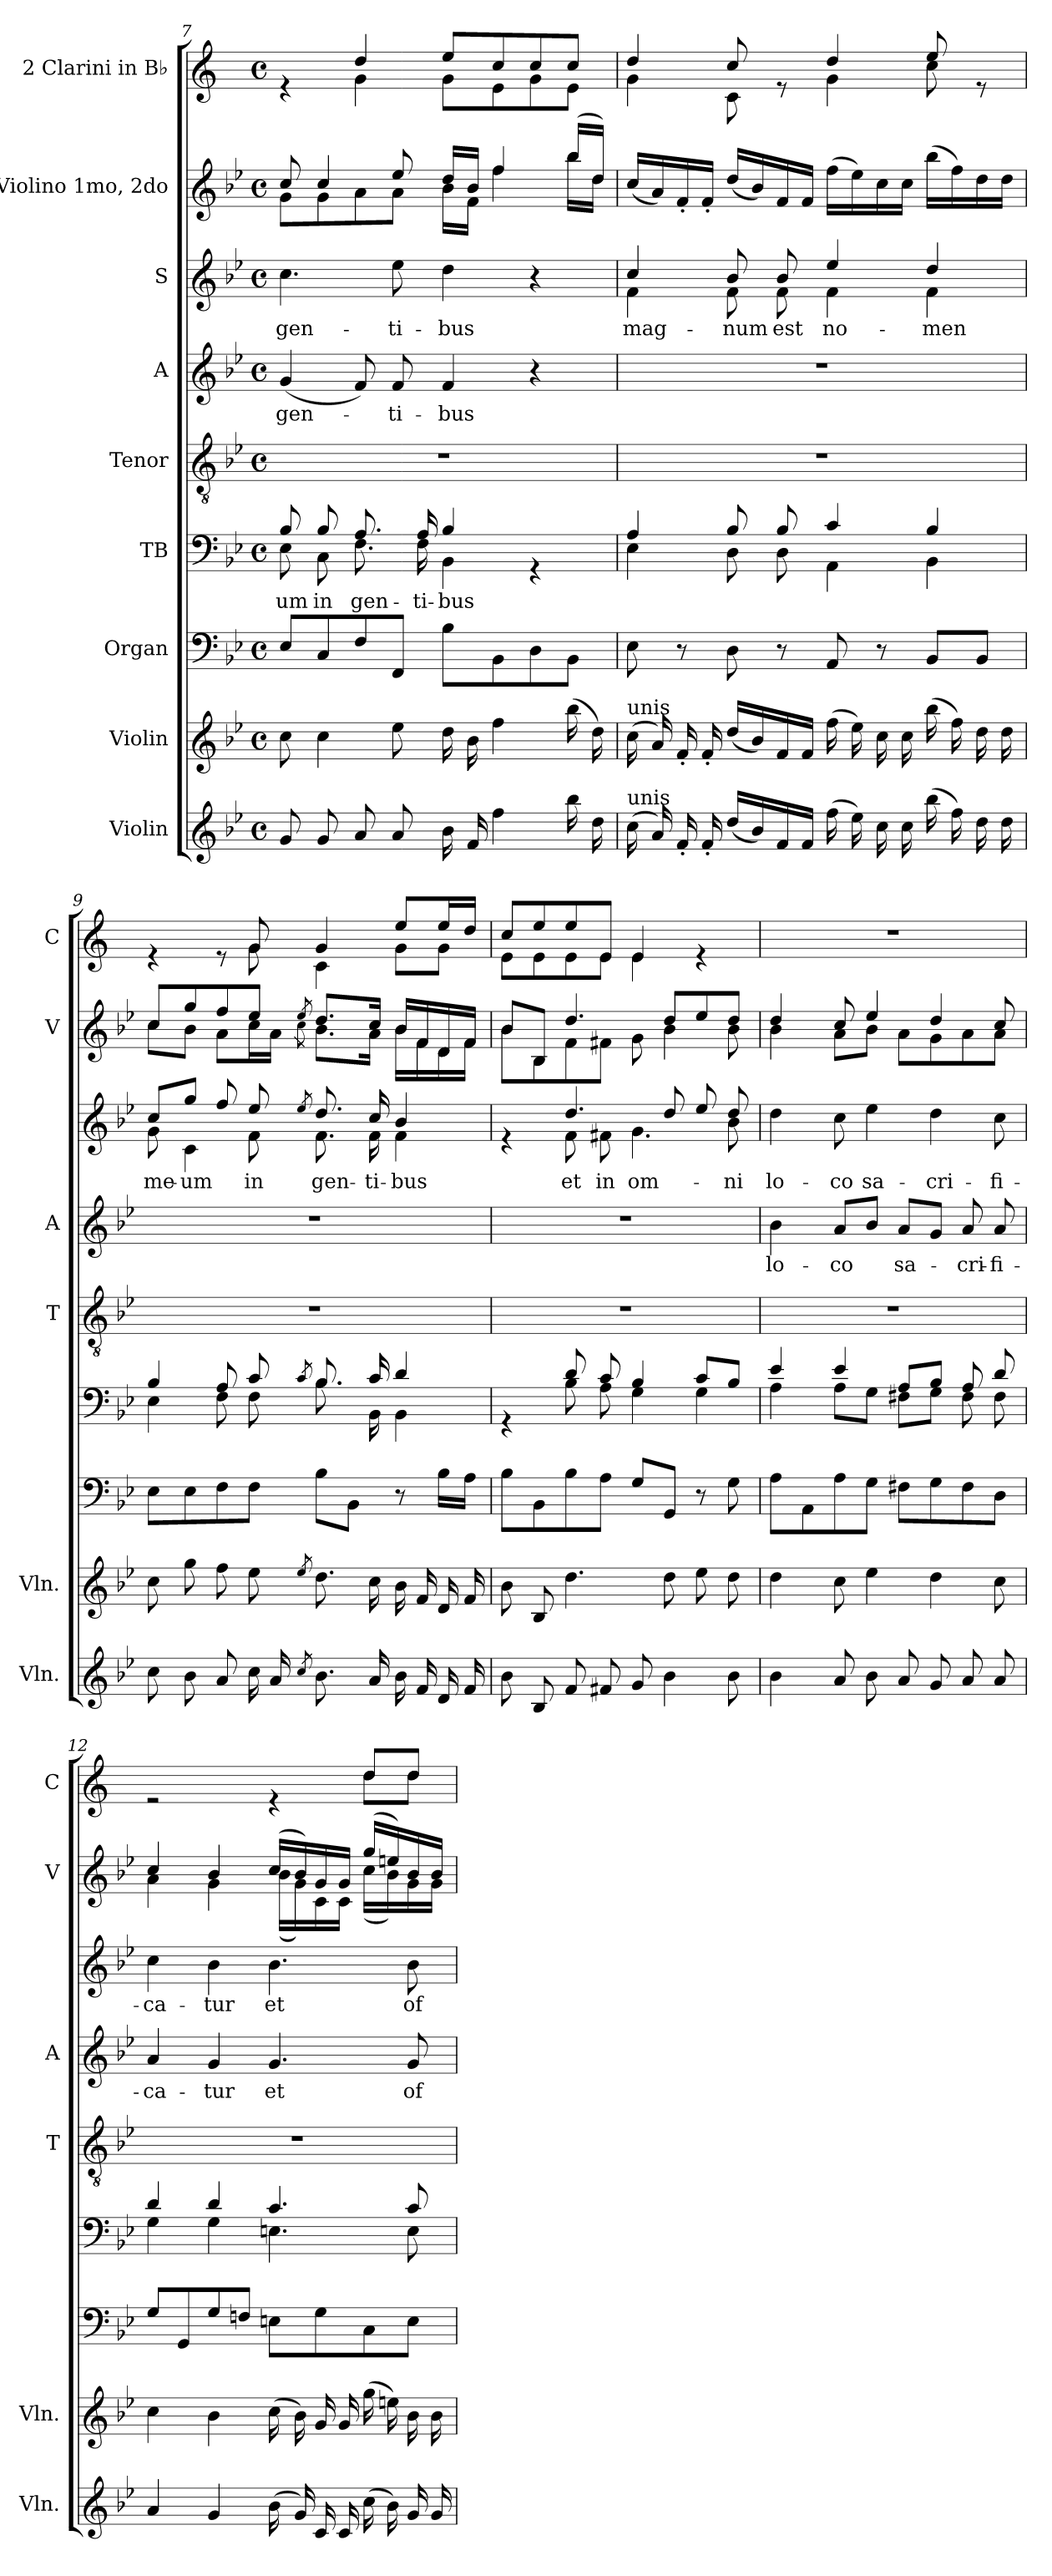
**kern	**kern	**kern	**kern	**text	**kern	**kern	**text	**kern	**text	**kern	**kern
*part9	*part8	*part7	*part6	*part6	*part5	*part4	*part4	*part3	*part3	*part2	*part1
*staff9	*staff8	*staff7	*staff6	*staff6	*staff5	*staff4	*staff4	*staff3	*staff3	*staff2	*staff1
*I"Violin	*I"Violin	*I"Organ	*I"TB	*	*I"Tenor	*I"A	*	*I"S	*	*I"Violino 1mo, 2do	*I"2 Clarini in B♭
*I'Vln.	*I'Vln.	*	*	*	*I'T	*I'A	*	*	*	*I'V	*I'C
*clefG2	*clefG2	*clefF4	*clefF4	*	*clefGv2	*clefG2	*	*clefG2	*	*clefG2	*clefG2
*	*	*	*	*	*	*	*	*	*	*	*ITrd1c2
*k[b-e-]	*k[b-e-]	*k[b-e-]	*k[b-e-]	*	*k[b-e-]	*k[b-e-]	*	*k[b-e-]	*	*k[b-e-]	*k[b-e-]
*M4/4	*M4/4	*M4/4	*M4/4	*	*M4/4	*M4/4	*	*M4/4	*	*M4/4	*M4/4
*met(c)	*met(c)	*met(c)	*met(c)	*	*met(c)	*met(c)	*	*met(c)	*	*met(c)	*met(c)
=7	=7	=7	=7	=7	=7	=7	=7	=7	=7	=7	=7
*	*	*	*^	*	*	*	*	*	*	*	*
!	!	!	!	!	!LO:LY:b	!	!	!LO:LY:b	!	!LO:LY:b	!	!
*	*	*	*	*	*	*	*	*	*	*	*^	*^
8g/	8cc\	8E-/L	8B-/	8E-\	-um	1r	(4g/	gen-	4.cc\	gen-	8cc/	8g\L	4re	4ryy
!	!	!	!	!	!LO:LY:b	!	!	!	!	!	!	!	!	!
8g/	4cc\	8C/	8B-/	8C\	in	.	.	.	.	.	4cc/	8g\	.	.
!	!	!	!	!	!LO:LY:b	!	!	!	!	!	!	!	!	!
8a/	.	8F/	8.A/	8.F\	gen-	.	8f/)	.	.	.	.	8a\	4cc/	4f\
!	!	!	!	!	!	!	!	!LO:LY:b	!	!LO:LY:b	!	!	!	!
8a/	8ee-\	8FF/J	.	.	.	.	8f/	-ti-	8ee-\	-ti-	8ee-/	8a\J	.	.
!	!	!	!	!	!LO:LY:b	!	!	!	!	!	!	!	!	!
.	.	.	16A/	16F\	-ti-	.	.	.	.	.	.	.	.	.
!	!	!	!	!	!LO:LY:b	!	!	!LO:LY:b	!	!LO:LY:b	!	!	!	!
16b-\	16dd\	8B-\L	4B-/	4BB-\	-bus	.	4f/	-bus	4dd\	-bus	16dd/LL	16b-\LL	8dd/L	8f\L
16f/	16b-\	.	.	.	.	.	.	.	.	.	16b-/JJ	16f\JJ	.	.
4ff\	4ff\	8BB-\	.	.	.	.	.	.	.	.	4ff/	4ff\	8b-/	8d\
.	.	8D\	4rGG	4ryy	.	.	4r	.	4r	.	.	.	8b-/	8f\
16bb-\	(16bb-\	8BB-\J	.	.	.	.	.	.	.	.	(16bb-/LL	16bb-\LL	8b-/J	8d\J
16dd\	16dd\)	.	.	.	.	.	.	.	.	.	16dd/JJ)	16dd\JJ	.	.
!!LO:PB:g=z	!!
=8	=8	=8	=8	=8	=8	=8	=8	=8	=8	=8	=8	=8	=8	=8
*	*	*	*	*	*	*	*	*	*^	*	*	*	*	*
!	!	!	!	!	!	!	!	!	!	!	!	!LO:TX:a:t=unis	!	!	!
!	!LO:TX:a:t=unis	!	!	!	!	!	!	!	!	!	!	!	!	!	!
!LO:TX:a:t=unis	!	!	!	!	!	!	!	!	!	!	!	!	!	!	!
!	!	!	!	!	!	!	!	!	!	!	!LO:LY:b	!	!	!	!
*	*	*	*	*	*	*	*	*	*	*	*	*v	*v	*	*
(16cc\	(16cc\	8E-\	4A/	4E-\	.	1r	1r	.	4cc/	4f\	mag-	(16cc/LL	4cc/	4f\
16a/)	16a/)	.	.	.	.	.	.	.	.	.	.	16a/)	.	.
16f'/	16f'/	8r	.	.	.	.	.	.	.	.	.	16f'/	.	.
16f'/	16f'/	.	.	.	.	.	.	.	.	.	.	16f'/JJ	.	.
!	!	!	!	!	!	!	!	!	!	!	!LO:LY:b	!	!	!
(16dd\LL	(16dd\LL	8D\	8B-/	8D\	.	.	.	.	8b-/	8f\	-num	(16dd/LL	8b-/	8B-\
16b-\)	16b-\)	.	.	.	.	.	.	.	.	.	.	16b-/)	.	.
!	!	!	!	!	!	!	!	!	!	!	!LO:LY:b	!	!	!
16f/	16f/	8r	8B-/	8D\	.	.	.	.	8b-/	8f\	est	16f/	8re	8ryy
16f/JJ	16f/JJ	.	.	.	.	.	.	.	.	.	.	16f/JJ	.	.
!	!	!	!	!	!	!	!	!	!	!	!LO:LY:b	!	!	!
(16ff\	(16ff\	8AA/	4c/	4AA\	.	.	.	.	4ee-/	4f\	no-	(16ff\LL	4cc/	4f\
16ee-\)	16ee-\)	.	.	.	.	.	.	.	.	.	.	16ee-\)	.	.
16cc\	16cc\	8r	.	.	.	.	.	.	.	.	.	16cc\	.	.
16cc\	16cc\	.	.	.	.	.	.	.	.	.	.	16cc\JJ	.	.
!	!	!	!	!	!	!	!	!	!	!	!LO:LY:b	!	!	!
(16bb-\	(16bb-\	8BB-/L	4B-/	4BB-\	.	.	.	.	4dd/	4f\	-men	(16bb-\LL	8dd/	8b-\
16ff\)	16ff\)	.	.	.	.	.	.	.	.	.	.	16ff\)	.	.
16dd\	16dd\	8BB-/J	.	.	.	.	.	.	.	.	.	16dd\	8re	8ryy
16dd\	16dd\	.	.	.	.	.	.	.	.	.	.	16dd\JJ	.	.
=9	=9	=9	=9	=9	=9	=9	=9	=9	=9	=9	=9	=9	=9	=9
!	!	!	!	!	!	!	!	!	!	!	!LO:LY:b	!	!	!
*	*	*	*	*	*	*	*	*	*	*	*	*^	*	*
8cc\	8cc\	8E-\L	4B-/	4E-\	.	1r	1r	.	8cc/L	8g\	me-	8cc/L	8cc\L	4re	4.ryy
!	!	!	!	!	!	!	!	!	!	!	!LO:LY:b	!	!	!	!
8b-\	8gg\	8E-\	.	.	.	.	.	.	8gg/J	4c\	-um	8gg/	8b-\J	.	.
8a/	8ff\	8F\	8A/	8F\	.	.	.	.	8ff/	.	.	8ff/	8a\L	8re	.
!	!	!	!	!	!	!	!	!	!	!	!LO:LY:b	!	!	!	!
16cc\	8ee-\	8F\J	8c/	8F\	.	.	.	.	8ee-/	8f\	in	8ee-/J	16cc\L	8f/	8f\
16a/	.	.	.	.	.	.	.	.	.	.	.	.	16a\JJ	.	.
8qcc/	8qee-/	.	8qc/	.	.	.	.	.	8qee-/	.	.	8qee-/	8qcc\	.	.
!	!	!	!	!	!	!	!	!	!	!	!LO:LY:b	!	!	!	!
8.b-\	8.dd\	8B-\L	8.B-/	8.B-\	.	.	.	.	8.dd/	8.f\	gen-	8.dd/L	8.b-\L	4f/	4B-\
.	.	8BB-\J	.	.	.	.	.	.	.	.	.	.	.	.	.
!	!	!	!	!	!	!	!	!	!	!	!LO:LY:b	!	!	!	!
16a/	16cc\	.	16c/	16BB-\	.	.	.	.	16cc/	16f\	-ti-	16cc/Jk	16a\Jk	.	.
!	!	!	!	!	!	!	!	!	!	!	!LO:LY:b	!	!	!	!
16b-\	16b-\	8r	4d/	4BB-\	.	.	.	.	4b-/	4f\	-bus	16b-/LL	16b-\LL	8dd/L	8f\L
16f/	16f/	.	.	.	.	.	.	.	.	.	.	16f/	16f\	.	.
16d/	16d/	16B-\LL	.	.	.	.	.	.	.	.	.	16d/	16d\	16dd/L	8f\J
16f/	16f/	16A\JJ	.	.	.	.	.	.	.	.	.	16f/JJ	16f\JJ	16cc/JJ	.
=10	=10	=10	=10	=10	=10	=10	=10	=10	=10	=10	=10	=10	=10	=10	=10
8b-\	8b-\	8B-\L	4rGG	4ryy	.	1r	1r	.	4re	4ryy	.	8b-/L	8b-\L	8b-/L	8d\L
8B-/	8B-/	8BB-\	.	.	.	.	.	.	.	.	.	8B-/J	8B-\	8dd/	8d\
!	!	!	!	!	!	!	!	!	!	!	!LO:LY:b	!	!	!	!
8f/	4.dd\	8B-\	8d/	8B-\	.	.	.	.	4.dd/	8f\	et	4.dd/	8f\	8dd/	8d\
!	!	!	!	!	!	!	!	!	!	!	!LO:LY:b	!	!	!	!
8f#X/	.	8A\J	8c/	8A\	.	.	.	.	.	8f#X\	in	.	8f#X\J	8d/J	8d\J
!	!	!	!	!	!	!	!	!	!	!	!LO:LY:b	!	!	!	!
8g/	.	8G/L	4B-/	4G\	.	.	.	.	.	4.g\	om-	.	8g\	4d/	4d\
4b-\	8dd\	8GG/J	.	.	.	.	.	.	8dd/	.	.	8dd/L	4b-\	.	.
.	8ee-\	8r	8c/L	4G\	.	.	.	.	8ee-/	.	.	8ee-/	.	4re	4ryy
!	!	!	!	!	!	!	!	!	!	!	!LO:LY:b	!	!	!	!
8b-\	8dd\	8G\	8B-/J	.	.	.	.	.	8dd/	8b-\	-ni	8dd/J	8b-\	.	.
*	*	*	*	*	*	*	*	*	*	*	*	*	*	*v	*v
!!LO:LB:g=z
=11	=11	=11	=11	=11	=11	=11	=11	=11	=11	=11	=11	=11	=11	=11
!	!	!	!	!	!	!	!	!LO:LY:b	!	!	!LO:LY:b	!	!	!
*	*	*	*	*	*	*	*	*	*v	*v	*	*	*	*
4b-\	4dd\	8A\L	4e-/	4A\	.	1r	4b-\	lo-	4dd\	lo-	4dd/	4b-\	1r
.	.	8AA\	.	.	.	.	.	.	.	.	.	.	.
!	!	!	!	!	!	!	!	!LO:LY:b	!	!LO:LY:b	!	!	!
8a/	8cc\	8A\	4e-/	8A\L	.	.	8a/L	-co	8cc\	-co	8cc/	8a\L	.
!	!	!	!	!	!	!	!	!	!	!LO:LY:b	!	!	!
8b-\	4ee-\	8G\J	.	8G\J	.	.	8b-/J	.	4ee-\	sa-	4ee-/	8b-\J	.
!	!	!	!	!	!	!	!	!LO:LY:b	!	!	!	!	!
8a/	.	8F#X\L	8A/L	8F#X\L	.	.	8a/L	sa-	.	.	.	8a\L	.
!	!	!	!	!	!	!	!	!	!	!LO:LY:b	!	!	!
8g/	4dd\	8G\	8B-/J	8G\J	.	.	8g/J	.	4dd\	-cri-	4dd/	8g\	.
!	!	!	!	!	!	!	!	!LO:LY:b	!	!	!	!	!
8a/	.	8F#\	8A/	8F#\	.	.	8a/	-cri-	.	.	.	8a\	.
!	!	!	!	!	!	!	!	!LO:LY:b	!	!LO:LY:b	!	!	!
8a/	8cc\	8D\J	8d/	8F#\	.	.	8a/	-fi-	8cc\	-fi-	8cc/	8a\J	.
=12	=12	=12	=12	=12	=12	=12	=12	=12	=12	=12	=12	=12	=12
!	!	!	!	!	!	!	!	!LO:LY:b	!	!LO:LY:b	!	!	!
*	*	*	*	*	*	*	*	*	*	*	*	*	*^
4a/	4cc\	8G/L	4d/	4G\	.	1r	4a/	-ca-	4cc\	-ca-	4cc/	4a\	2re	2.ryy
.	.	8GG/	.	.	.	.	.	.	.	.	.	.	.	.
!	!	!	!	!	!	!	!	!LO:LY:b	!	!LO:LY:b	!	!	!	!
4g/	4b-\	8G/	4d/	4G\	.	.	4g/	-tur	4b-\	-tur	4b-/	4g\	.	.
.	.	8Fn/J	.	.	.	.	.	.	.	.	.	.	.	.
!	!	!	!	!	!	!	!	!LO:LY:b	!	!LO:LY:b	!	!	!	!
(16b-\	(16cc\	8En\L	4.c/	4.En\	.	.	4.g/	et	4.b-\	et	(16cc/LL	(16b-\LL	4re	.
16g/)	16b-\)	.	.	.	.	.	.	.	.	.	16b-/)	16g\)	.	.
16c/	16g/	8G\	.	.	.	.	.	.	.	.	16g/	16c\	.	.
16c/	16g/	.	.	.	.	.	.	.	.	.	16g/JJ	16c\JJ	.	.
(16cc\	(16gg\	8C\	.	.	.	.	.	.	.	.	(16gg/LL	(16cc\LL	8cc/L	8cc\L
16b-\)	16een\)	.	.	.	.	.	.	.	.	.	16een/)	16b-\)	.	.
!	!	!	!	!	!	!	!	!LO:LY:b	!	!LO:LY:b	!	!	!	!
16g/	16b-\	8E\J	8c/	8E\	.	.	8g/	of-	8b-\	of-	16b-/	16g\	8cc/J	8cc\J
16g/	16b-\	.	.	.	.	.	.	.	.	.	16b-/JJ	16g\JJ	.	.
*	*	*	*	*	*	*	*	*	*	*	*v	*v	*	*
*	*	*	*v	*v	*	*	*	*	*	*	*	*v	*v
=	=	=	=	=	=	=	=	=	=	=	=
*-	*-	*-	*-	*-	*-	*-	*-	*-	*-	*-	*-
